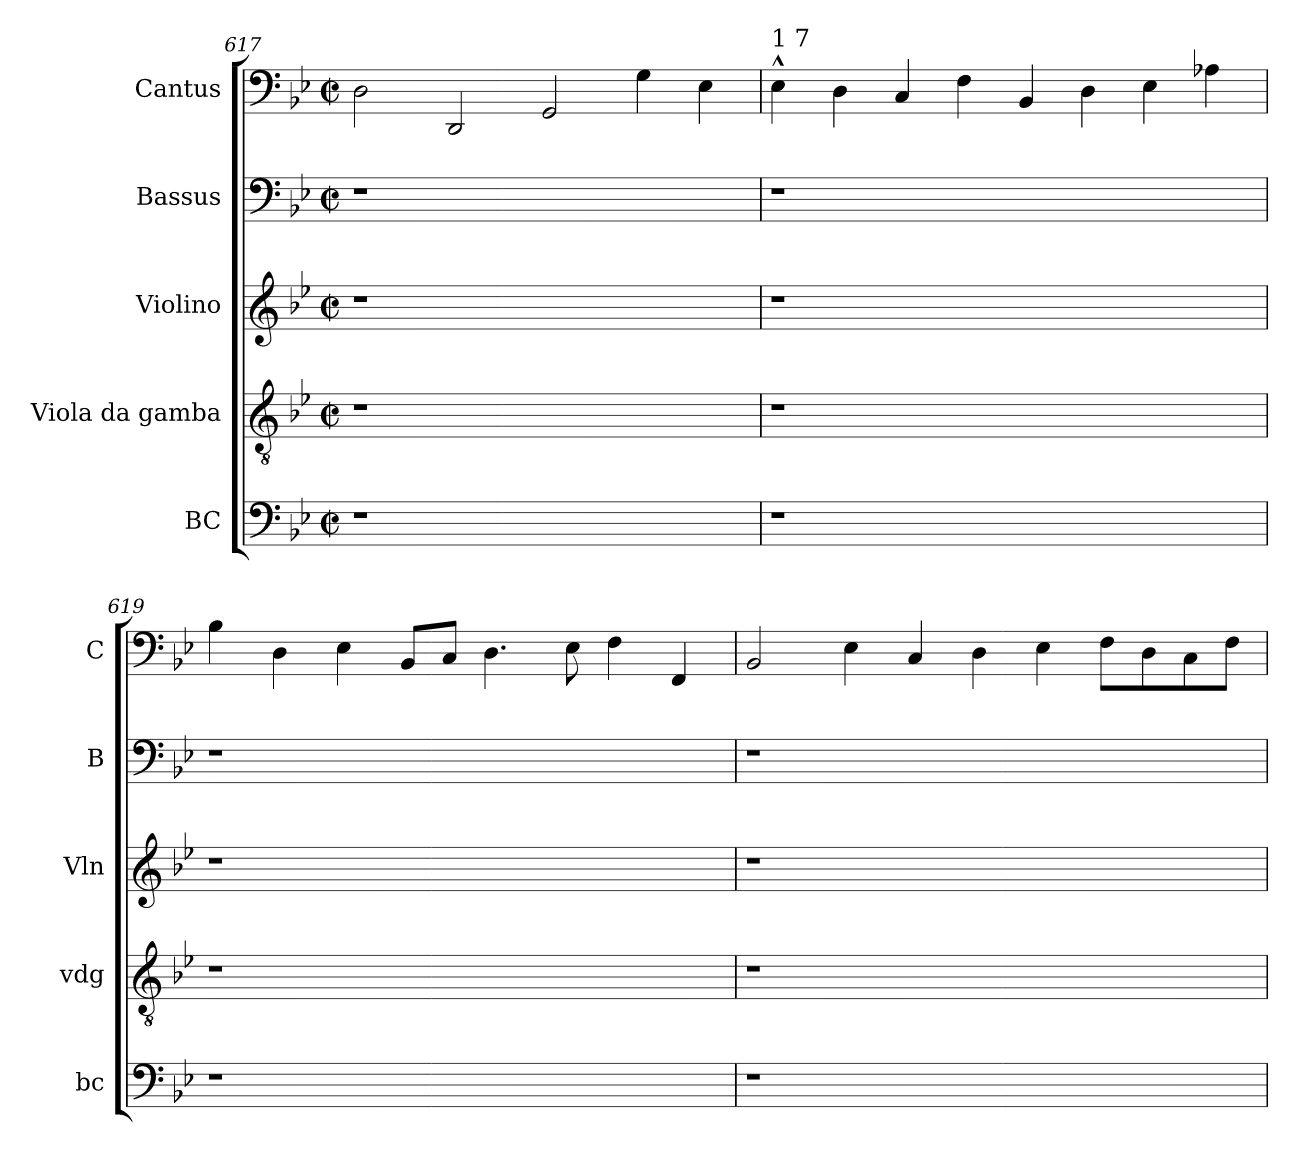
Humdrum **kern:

**kern	**kern	**kern	**kern	**kern
*part5	*part4	*part3	*part2	*part1
*staff5	*staff4	*staff3	*staff2	*staff1
*I"BC	*I"Viola da gamba	*I"Violino	*I"Bassus	*I"Cantus
*I'bc	*I'vdg	*I'Vln	*I'B	*I'C
*clefF4	*clefGv2	*clefG2	*clefF4	*clefF4
*k[b-e-]	*k[b-e-]	*k[b-e-]	*k[b-e-]	*k[b-e-]
*B-:	*B-:	*B-:	*B-:	*B-:
*M2/2	*M2/2	*M2/2	*M2/2	*M2/2
*met(c|)	*met(c|)	*met(c|)	*met(c|)	*met(c|)
=617	=617	=617	=617	=617
1r	1r	1r	1r	2D\
.	.	.	.	2DD/
1ryy	1ryy	1ryy	1ryy	2GG/
.	.	.	.	4G\
.	.	.	.	4E-\
!!LO:LB:g=z
=618	=618	=618	=618	=618
!	!	!	!	!LO:TX:a:t=1 7
1r	1r	1r	1r	4E-^^>\
.	.	.	.	4D\
.	.	.	.	4C/
.	.	.	.	4F\
1ryy	1ryy	1ryy	1ryy	4BB-/
.	.	.	.	4D\
.	.	.	.	4E-\
.	.	.	.	4A-X\
=619	=619	=619	=619	=619
1r	1r	1r	1r	4B-\
.	.	.	.	4D\
.	.	.	.	4E-\
.	.	.	.	8BB-/L
.	.	.	.	8C/J
1ryy	1ryy	1ryy	1ryy	4.D\
.	.	.	.	8E-\
.	.	.	.	4F\
.	.	.	.	4FF/
=620	=620	=620	=620	=620
1r	1r	1r	1r	2BB-/
.	.	.	.	4E-\
.	.	.	.	4C/
1ryy	1ryy	1ryy	1ryy	4D\
.	.	.	.	4E-\
.	.	.	.	8F\L
.	.	.	.	8D\
.	.	.	.	8C\
.	.	.	.	8F\J
=	=	=	=	=
*-	*-	*-	*-	*-
